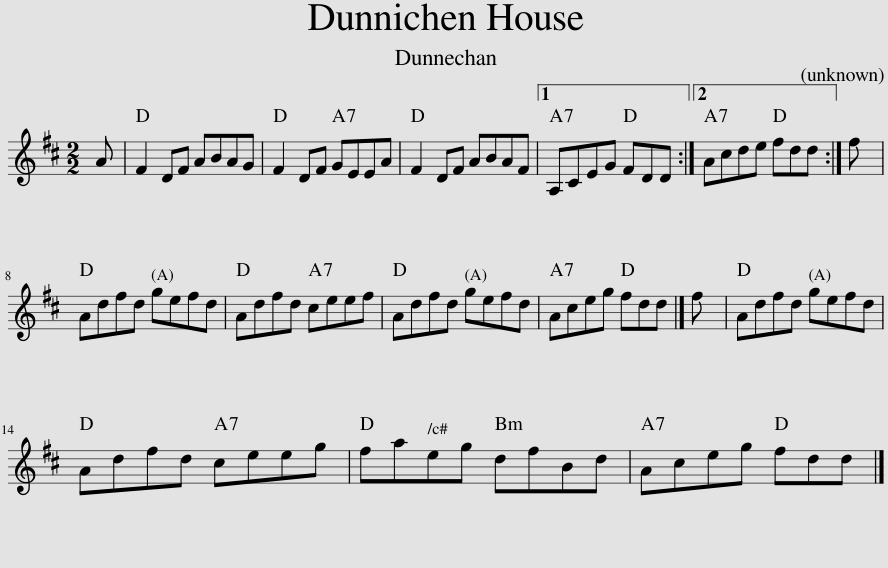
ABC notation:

X:1
L:1/8
M:2/2
I:linebreak $
K:D
V:1 treble
V:1
 A | F2 DF ABAG | F2 DF GEEA | F2 DF ABAF |1 A,CEG FDD :|2 %5
 Acde fdd :| f |$ Adfd gefd | Adfd ceef | Adfd gefd | %10
 Aceg fdd |] f | Adfd gefd |$ Adfd ceeg | faeg dfBd | %15
 Aceg fdd |] %16
